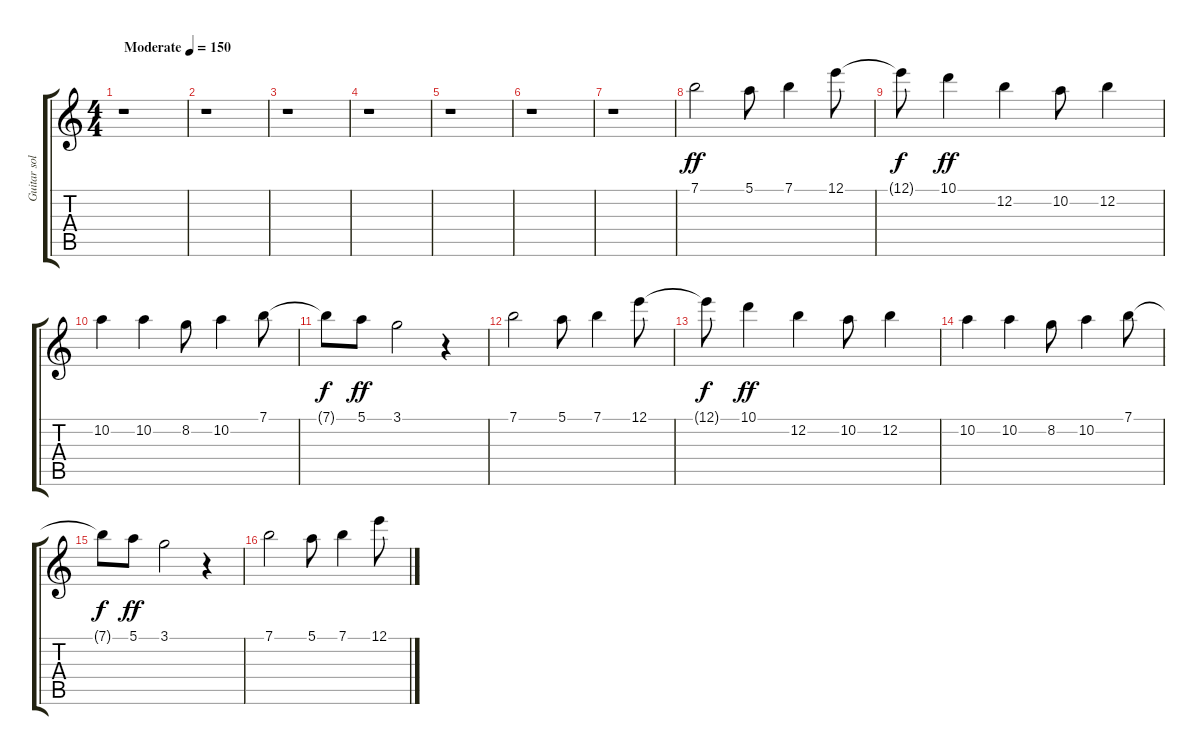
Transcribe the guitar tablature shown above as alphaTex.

\track ("Guitar solo" "Guitar sol") {instrument distortionguitar}
\staff {score tabs}
\tuning (E4 B3 G3 D3 A2 E2) {hide}
\ts (4 4)
\tempo (150 "Moderate")
\clef g2
\ks c
r.1{dy ff instrument distortionguitar} |
r.1 |
r.1 |
r.1 |
r.1 |
r.1 |
r.1 |
7.1.2 5.1.8 7.1.4 12.1.8 |
12.1{t}.8{dy f} 10.1.4{dy ff} 12.2.4 10.2.8 12.2.4 |
10.2.4 10.2.4 8.2.8 10.2.4 7.1.8 |
7.1{t}.8{dy f} 5.1.8{dy ff} 3.1.2 r.4 |
7.1.2 5.1.8 7.1.4 12.1.8 |
12.1{t}.8{dy f} 10.1.4{dy ff} 12.2.4 10.2.8 12.2.4 |
10.2.4 10.2.4 8.2.8 10.2.4 7.1.8 |
7.1{t}.8{dy f} 5.1.8{dy ff} 3.1.2 r.4 |
7.1.2 5.1.8 7.1.4 12.1.8
